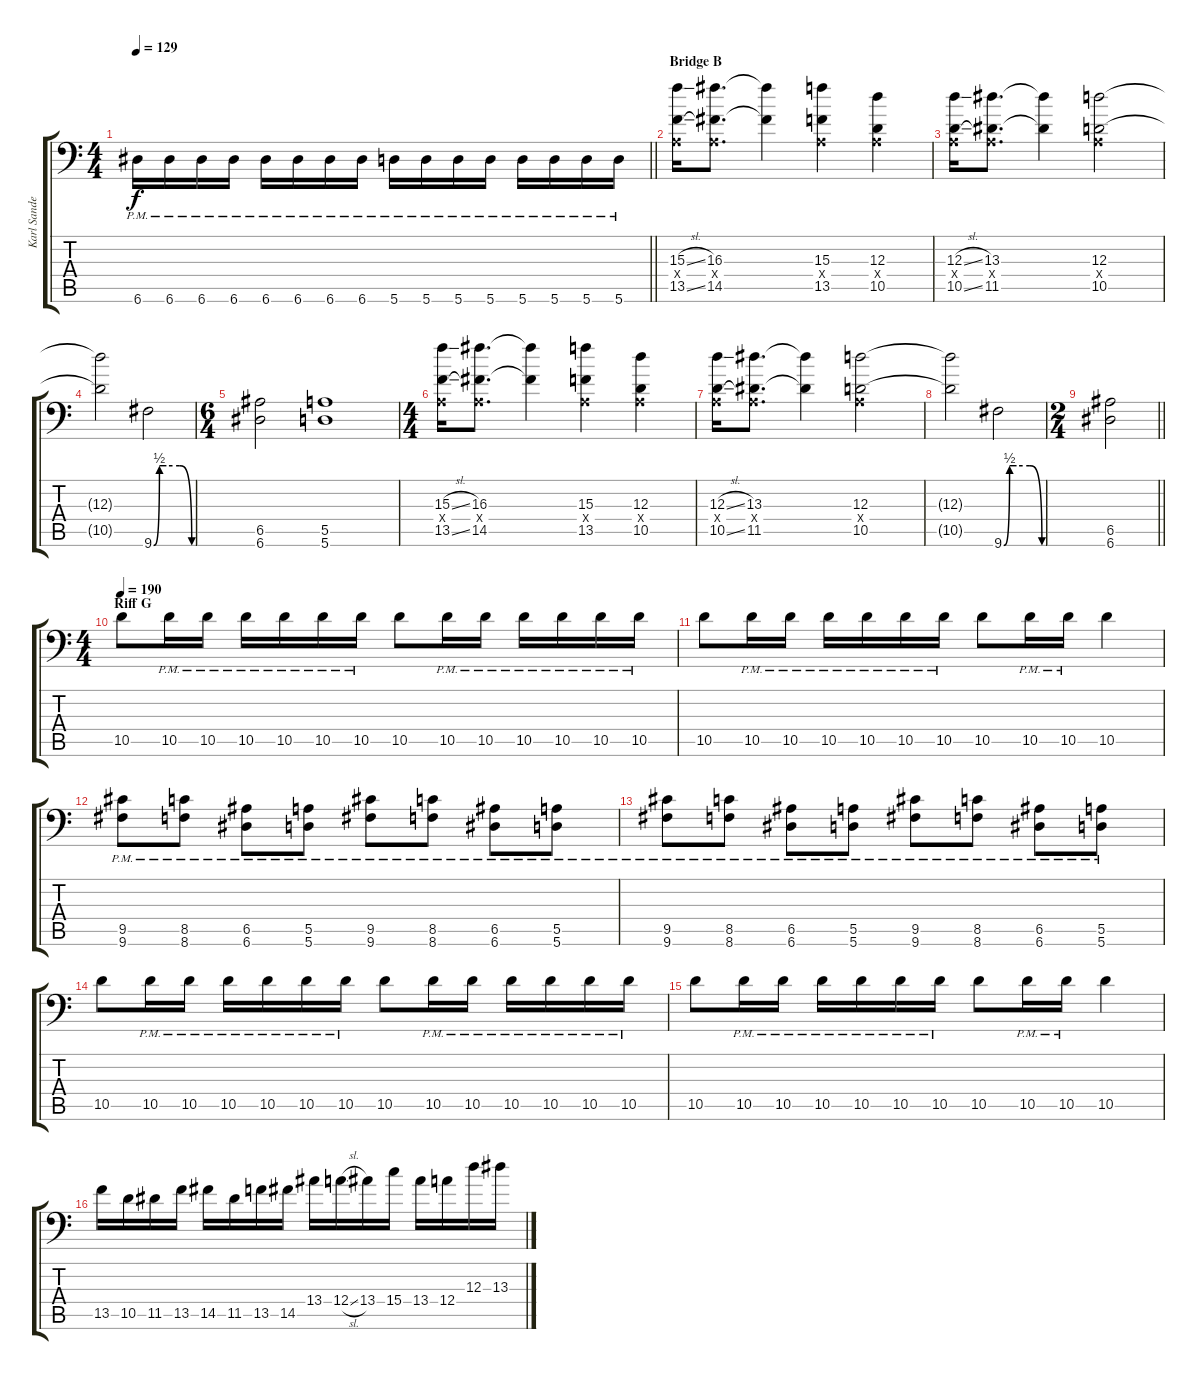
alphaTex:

\track ("Karl Sanders " "Karl Sande") {instrument overdrivenguitar}
\staff {score tabs}
\tuning (B3 Gb3 D3 A2 E2 A1) {hide}
\ts (4 4)
\tempo 129
\clef f4
\barLineRight lightlight
\ks c
6.6{pm}.16{dy f} 6.6{pm}.16 6.6{pm}.16 6.6{pm}.16 6.6{pm}.16 6.6{pm}.16 6.6{pm}.16 6.6{pm}.16 5.6{pm}.16 5.6{pm}.16 5.6{pm}.16 5.6{pm}.16 5.6{pm}.16 5.6{pm}.16 5.6{pm}.16 5.6{pm}.16 |
\section ("" "Bridge B")
(15.3{sl} 0.4{x} 13.5{sl}).16 (16.3 0.4{x} 14.5).8{d} (16.3{t} 14.5{t}).4 (15.3 0.4{x} 13.5).4 (12.3 0.4{x} 10.5).4 |
(12.3{sl} 0.4{x} 10.5{sl}).16 (13.3 0.4{x} 11.5).8{d} (13.3{t} 11.5{t}).4 (12.3 0.4{x} 10.5).2 |
(12.3{t} 10.5{t}).2 9.6{be (custom 0 0 9 2 20 2 41 2 60 0)}.2 |
\ts (6 4)
(6.5 6.6).2 (5.5 5.6).1 |
\ts (4 4)
(15.3{sl} 0.4{x} 13.5{sl}).16 (16.3 0.4{x} 14.5).8{d} (16.3{t} 14.5{t}).4 (15.3 0.4{x} 13.5).4 (12.3 0.4{x} 10.5).4 |
(12.3{sl} 0.4{x} 10.5{sl}).16 (13.3 0.4{x} 11.5).8{d} (13.3{t} 11.5{t}).4 (12.3 0.4{x} 10.5).2 |
(12.3{t} 10.5{t}).2 9.6{be (custom 0 0 9 2 20 2 41 2 60 0)}.2 |
\ts (2 4)
\barLineRight lightlight
(6.5 6.6).2 |
\ts (4 4)
\section ("" "Riff G")
\tempo 190
10.5.8 10.5{pm}.16 10.5{pm}.16 10.5{pm}.16 10.5{pm}.16 10.5{pm}.16 10.5{pm}.16 10.5.8 10.5{pm}.16 10.5{pm}.16 10.5{pm}.16 10.5{pm}.16 10.5{pm}.16 10.5{pm}.16 |
10.5.8 10.5{pm}.16 10.5{pm}.16 10.5{pm}.16 10.5{pm}.16 10.5{pm}.16 10.5{pm}.16 10.5.8 10.5{pm}.16 10.5{pm}.16 10.5.4 |
(9.5{pm} 9.6{pm}).8 (8.5{pm} 8.6{pm}).8 (6.5{pm} 6.6{pm}).8 (5.5{pm} 5.6{pm}).8 (9.5{pm} 9.6{pm}).8 (8.5{pm} 8.6{pm}).8 (6.5{pm} 6.6{pm}).8 (5.5{pm} 5.6{pm}).8 |
(9.5{pm} 9.6{pm}).8 (8.5{pm} 8.6{pm}).8 (6.5{pm} 6.6{pm}).8 (5.5{pm} 5.6{pm}).8 (9.5{pm} 9.6{pm}).8 (8.5{pm} 8.6{pm}).8 (6.5{pm} 6.6{pm}).8 (5.5{pm} 5.6{pm}).8 |
10.5.8 10.5{pm}.16 10.5{pm}.16 10.5{pm}.16 10.5{pm}.16 10.5{pm}.16 10.5{pm}.16 10.5.8 10.5{pm}.16 10.5{pm}.16 10.5{pm}.16 10.5{pm}.16 10.5{pm}.16 10.5{pm}.16 |
10.5.8 10.5{pm}.16 10.5{pm}.16 10.5{pm}.16 10.5{pm}.16 10.5{pm}.16 10.5{pm}.16 10.5.8 10.5{pm}.16 10.5{pm}.16 10.5.4 |
13.5.16 10.5.16 11.5.16 13.5.16 14.5.16 11.5.16 13.5.16 14.5.16 13.4.16 12.4{sl}.16 13.4.16 15.4.16 13.4.16 12.4.16 12.3.16 13.3.16
